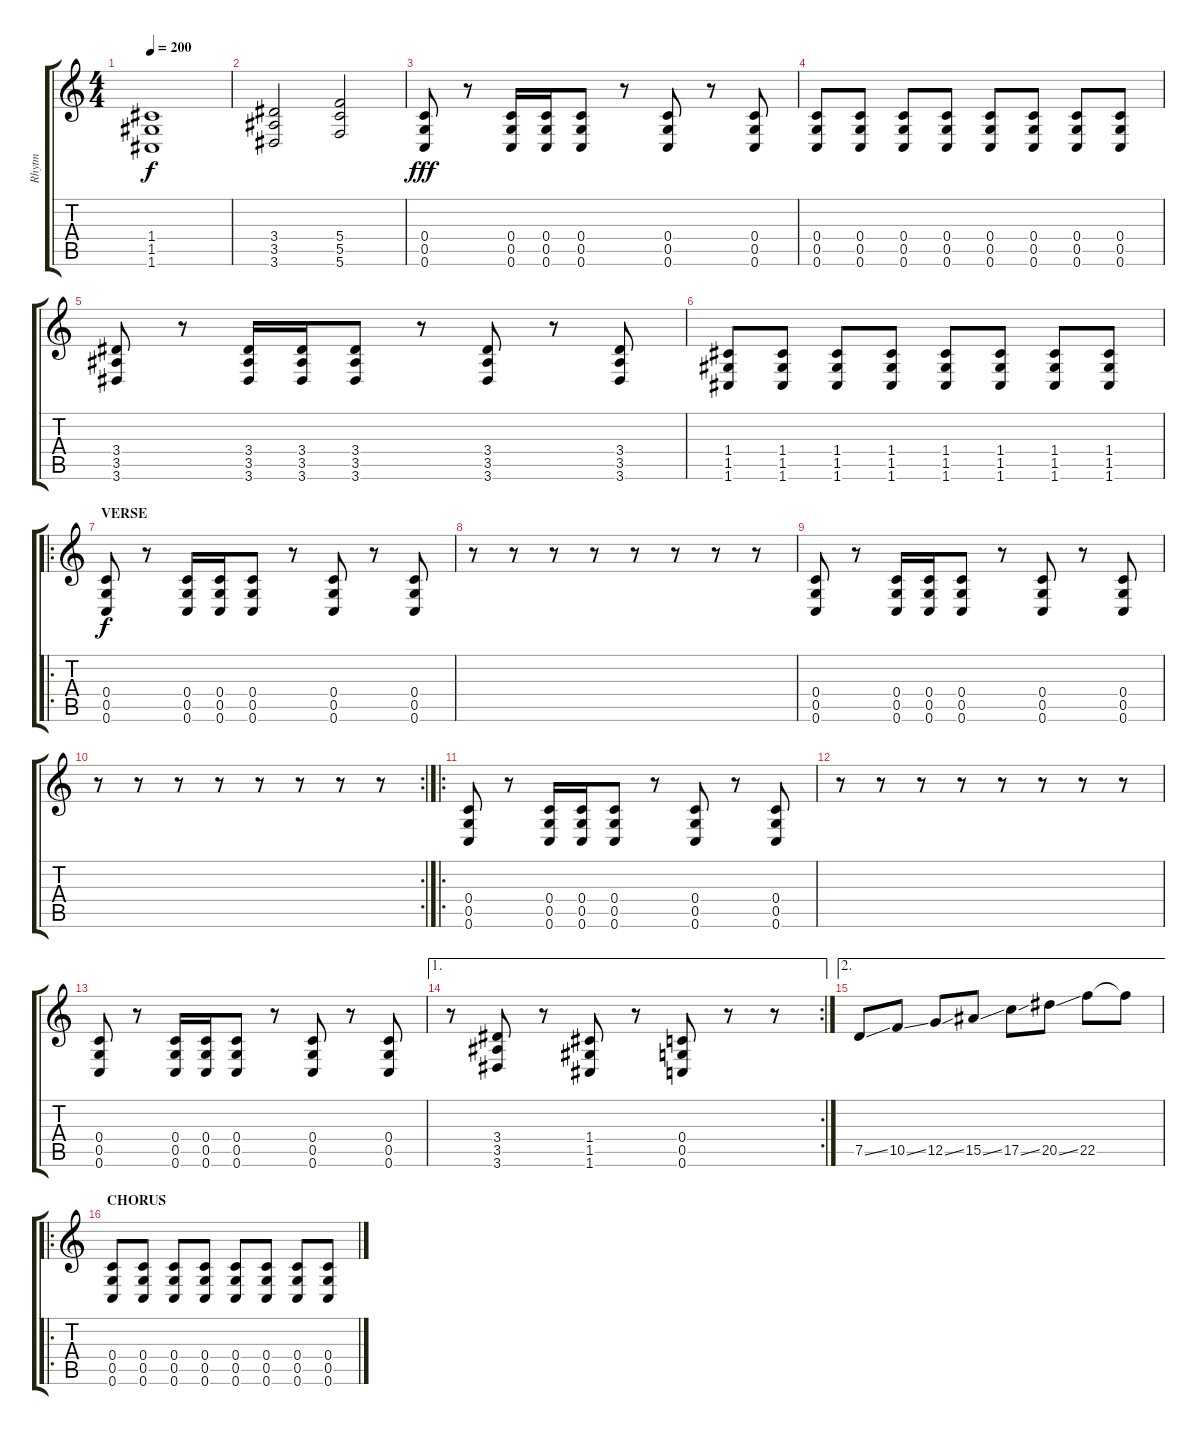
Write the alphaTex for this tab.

\track ("Rhytm" "Rhytm") {instrument distortionguitar}
\staff {score tabs}
\tuning (D4 A3 F3 C3 G2 C2) {hide}
\ts (4 4)
\tempo 200
\clef g2
\ks c
(1.4 1.5 1.6).1{dy f} |
(3.4 3.5 3.6).2 (5.4 5.5 5.6).2 |
(0.4 0.5 0.6).8{dy fff} r.8 (0.4 0.5 0.6).16 (0.4 0.5 0.6).16 (0.4 0.5 0.6).8 r.8 (0.4 0.5 0.6).8 r.8 (0.4 0.5 0.6).8 |
(0.4 0.5 0.6).8 (0.4 0.5 0.6).8 (0.4 0.5 0.6).8 (0.4 0.5 0.6).8 (0.4 0.5 0.6).8 (0.4 0.5 0.6).8 (0.4 0.5 0.6).8 (0.4 0.5 0.6).8 |
(3.4 3.5 3.6).8 r.8 (3.4 3.5 3.6).16 (3.4 3.5 3.6).16 (3.4 3.5 3.6).8 r.8 (3.4 3.5 3.6).8 r.8 (3.4 3.5 3.6).8 |
(1.4 1.5 1.6).8 (1.4 1.5 1.6).8 (1.4 1.5 1.6).8 (1.4 1.5 1.6).8 (1.4 1.5 1.6).8 (1.4 1.5 1.6).8 (1.4 1.5 1.6).8 (1.4 1.5 1.6).8 |
\ro
\section ("" "VERSE")
(0.4 0.5 0.6).8{dy f} r.8 (0.4 0.5 0.6).16 (0.4 0.5 0.6).16 (0.4 0.5 0.6).8 r.8 (0.4 0.5 0.6).8 r.8 (0.4 0.5 0.6).8 |
r.8 r.8 r.8 r.8 r.8 r.8 r.8 r.8 |
(0.4 0.5 0.6).8 r.8 (0.4 0.5 0.6).16 (0.4 0.5 0.6).16 (0.4 0.5 0.6).8 r.8 (0.4 0.5 0.6).8 r.8 (0.4 0.5 0.6).8 |
\rc 2
r.8 r.8 r.8 r.8 r.8 r.8 r.8 r.8 |
\ro
(0.4 0.5 0.6).8 r.8 (0.4 0.5 0.6).16 (0.4 0.5 0.6).16 (0.4 0.5 0.6).8 r.8 (0.4 0.5 0.6).8 r.8 (0.4 0.5 0.6).8 |
r.8 r.8 r.8 r.8 r.8 r.8 r.8 r.8 |
(0.4 0.5 0.6).8 r.8 (0.4 0.5 0.6).16 (0.4 0.5 0.6).16 (0.4 0.5 0.6).8 r.8 (0.4 0.5 0.6).8 r.8 (0.4 0.5 0.6).8 |
\ae 1
\rc 2
r.8 (3.4 3.5 3.6).8 r.8 (1.4 1.5 1.6).8 r.8 (0.4 0.5 0.6).8 r.8 r.8 |
\ae 2
7.5{ss}.8 10.5{ss}.8 12.5{ss}.8 15.5{ss}.8 17.5{ss}.8 20.5{ss}.8 22.5.8 22.5{t}.8 |
\ro
\section ("" "CHORUS")
(0.4 0.5 0.6).8 (0.4 0.5 0.6).8 (0.4 0.5 0.6).8 (0.4 0.5 0.6).8 (0.4 0.5 0.6).8 (0.4 0.5 0.6).8 (0.4 0.5 0.6).8 (0.4 0.5 0.6).8
